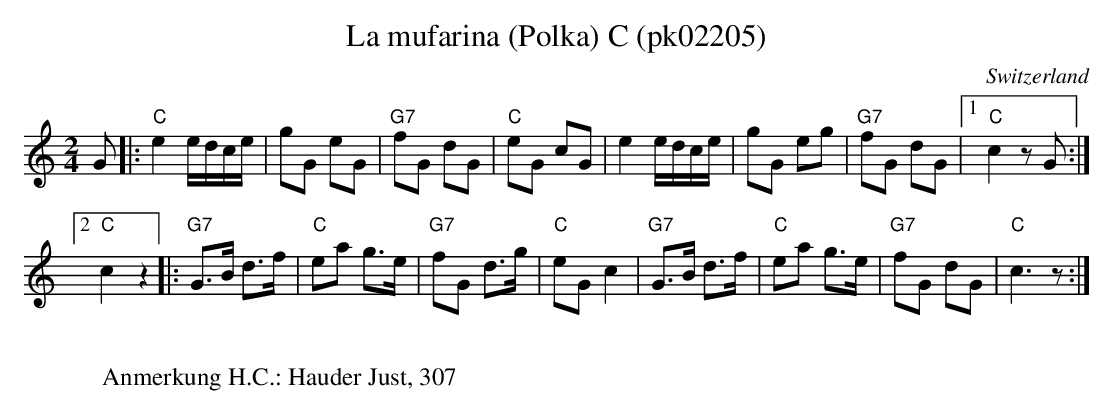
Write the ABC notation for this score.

X:1
T:La mufarina (Polka) C (pk02205)
O:Switzerland
M:2/4
L:1/8
K:C major
G |: "C"e2 e/d/c/e/ | gG eG | "G7"fG dG | "C"eG cG | e2 e/d/c/e/ | gG eg | "G7"fG dG |1 "C"c2zG :|2
"C"c2z2 |: "G7"G>B d>f | "C"ea g>e | "G7"fG d>g | "C"eGc2 | "G7"G>B d>f | "C"ea g>e | "G7"fG dG | "C"c3z :|
W:
W:Anmerkung H.C.: Hauder Just, 307
